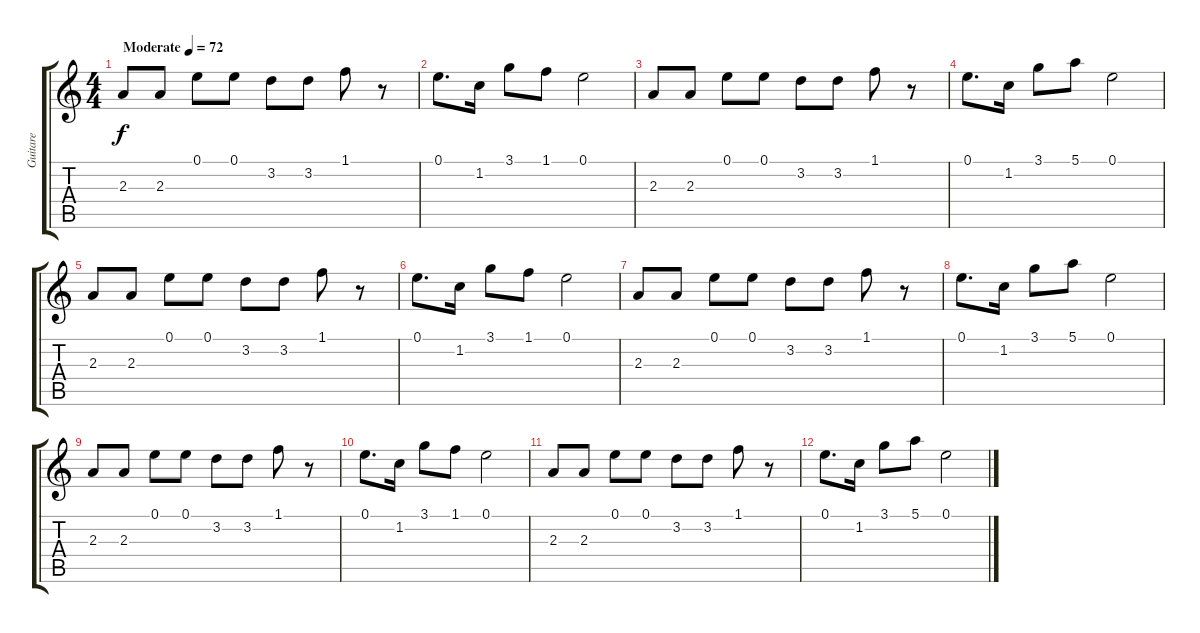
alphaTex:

\track ("Guitare" "Guitare") {instrument electricguitarclean}
\staff {score tabs}
\tuning (E4 B3 G3 D3 A2 E2) {hide}
\ts (4 4)
\tempo (72 "Moderate")
\clef g2
\ks c
2.3.8{dy f instrument electricguitarclean} 2.3.8 0.1.8 0.1.8 3.2.8 3.2.8 1.1.8 r.8 |
0.1.8{d} 1.2.16 3.1.8 1.1.8 0.1.2 |
2.3.8 2.3.8 0.1.8 0.1.8 3.2.8 3.2.8 1.1.8 r.8 |
0.1.8{d} 1.2.16 3.1.8 5.1.8 0.1.2 |
2.3.8 2.3.8 0.1.8 0.1.8 3.2.8 3.2.8 1.1.8 r.8 |
0.1.8{d} 1.2.16 3.1.8 1.1.8 0.1.2 |
2.3.8 2.3.8 0.1.8 0.1.8 3.2.8 3.2.8 1.1.8 r.8 |
0.1.8{d} 1.2.16 3.1.8 5.1.8 0.1.2 |
2.3.8 2.3.8 0.1.8 0.1.8 3.2.8 3.2.8 1.1.8 r.8 |
0.1.8{d} 1.2.16 3.1.8 1.1.8 0.1.2 |
2.3.8 2.3.8 0.1.8 0.1.8 3.2.8 3.2.8 1.1.8 r.8 |
0.1.8{d} 1.2.16 3.1.8 5.1.8 0.1.2
